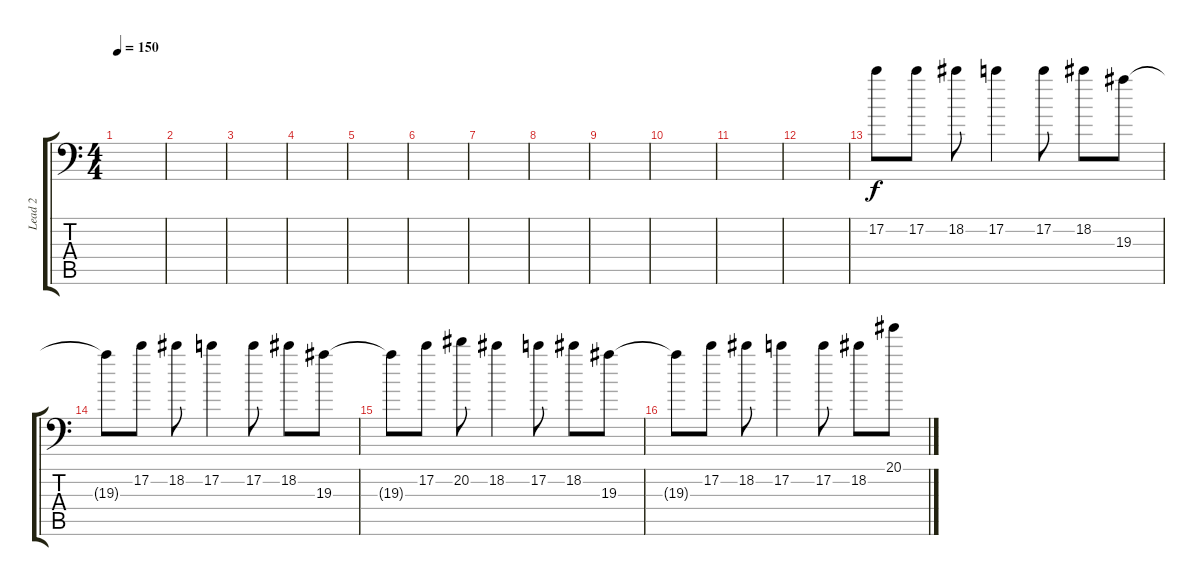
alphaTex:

\track ("Lead 2" "Lead 2") {instrument distortionguitar}
\staff {score tabs}
\tuning (C4 G3 Eb3 Bb2 F2 Bb1) {hide}
\ts (4 4)
\tempo 150
\clef f4
\ks c
|
|
|
|
|
|
|
|
|
|
|
|
17.2.8{dy f instrument distortionguitar} 17.2.8 18.2.8 17.2.4 17.2.8 18.2.8 19.3.8 |
19.3{t}.8 17.2.8 18.2.8 17.2.4 17.2.8 18.2.8 19.3.8 |
19.3{t}.8 17.2.8 20.2.8 18.2.4 17.2.8 18.2.8 19.3.8 |
19.3{t}.8 17.2.8 18.2.8 17.2.4 17.2.8 18.2.8 20.1.8
